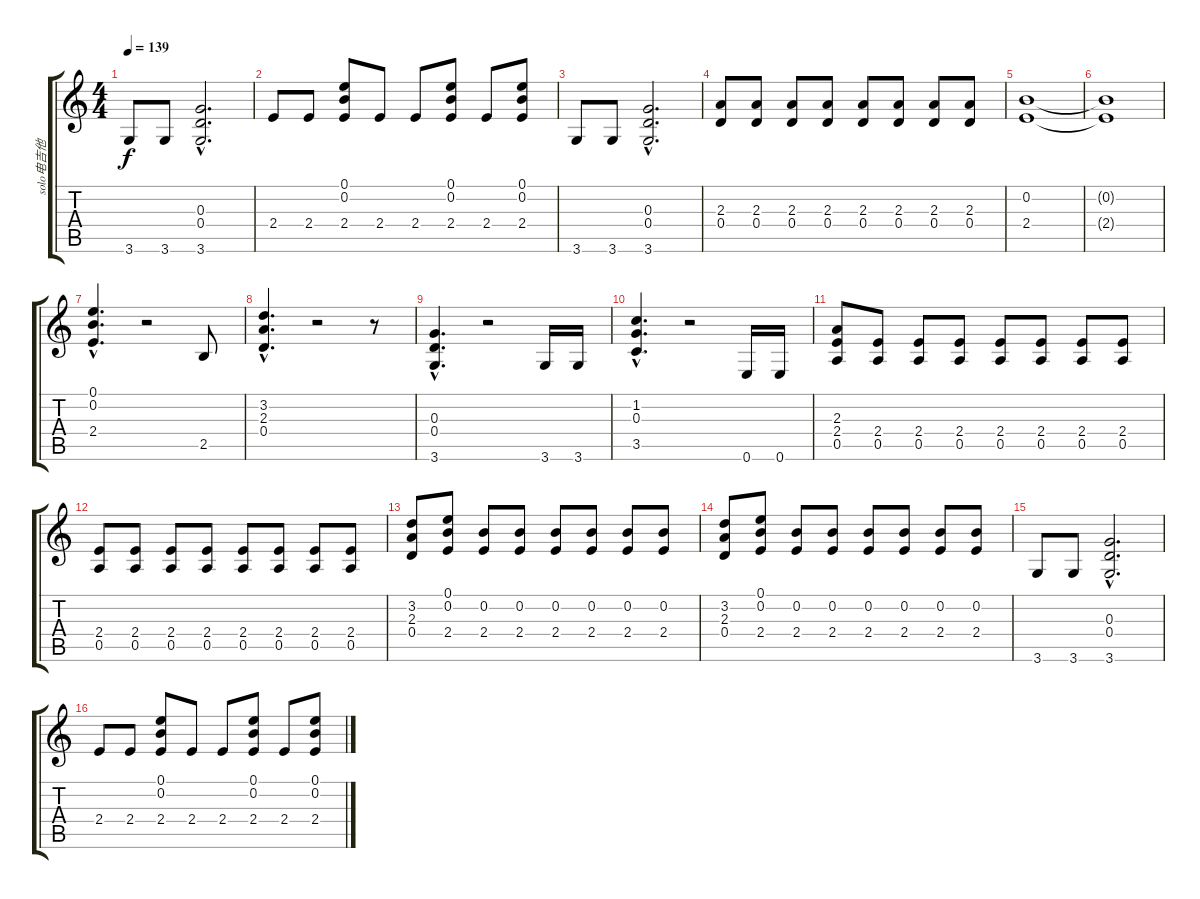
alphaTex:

\track ("solo电吉他" "solo电吉他") {instrument distortionguitar}
\staff {score tabs}
\tuning (E4 B3 G3 D3 A2 E2) {hide}
\ts (4 4)
\tempo 139
\clef g2
\ks c
3.6.8{dy f} 3.6.8 (0.3{hac} 0.4{hac} 3.6{hac}).2{d} |
2.4.8 2.4.8 (0.1 0.2 2.4).8 2.4.8 2.4.8 (0.1 0.2 2.4).8 2.4.8 (0.1 0.2 2.4).8 |
3.6.8 3.6.8 (0.3{hac} 0.4{hac} 3.6{hac}).2{d} |
(2.3 0.4).8 (2.3 0.4).8 (2.3 0.4).8 (2.3 0.4).8 (2.3 0.4).8 (2.3 0.4).8 (2.3 0.4).8 (2.3 0.4).8 |
(0.2 2.4).1 |
(0.2{t} 2.4{t}).1 |
(0.1{hac} 0.2{hac} 2.4{hac}).4{d} r.2 2.5.8 |
(3.2{hac} 2.3{hac} 0.4{hac}).4{d} r.2 r.8 |
(0.3{hac} 0.4{hac} 3.6{hac}).4{d} r.2 3.6.16 3.6.16 |
(1.2{hac} 0.3{hac} 3.5{hac}).4{d} r.2 0.6.16 0.6.16 |
(2.3 2.4 0.5).8 (2.4 0.5).8 (2.4 0.5).8 (2.4 0.5).8 (2.4 0.5).8 (2.4 0.5).8 (2.4 0.5).8 (2.4 0.5).8 |
(2.4 0.5).8 (2.4 0.5).8 (2.4 0.5).8 (2.4 0.5).8 (2.4 0.5).8 (2.4 0.5).8 (2.4 0.5).8 (2.4 0.5).8 |
(3.2 2.3 0.4).8 (0.1 0.2 2.4).8 (0.2 2.4).8 (0.2 2.4).8 (0.2 2.4).8 (0.2 2.4).8 (0.2 2.4).8 (0.2 2.4).8 |
(3.2 2.3 0.4).8 (0.1 0.2 2.4).8 (0.2 2.4).8 (0.2 2.4).8 (0.2 2.4).8 (0.2 2.4).8 (0.2 2.4).8 (0.2 2.4).8 |
3.6.8 3.6.8 (0.3{hac} 0.4{hac} 3.6{hac}).2{d} |
2.4.8 2.4.8 (0.1 0.2 2.4).8 2.4.8 2.4.8 (0.1 0.2 2.4).8 2.4.8 (0.1 0.2 2.4).8
